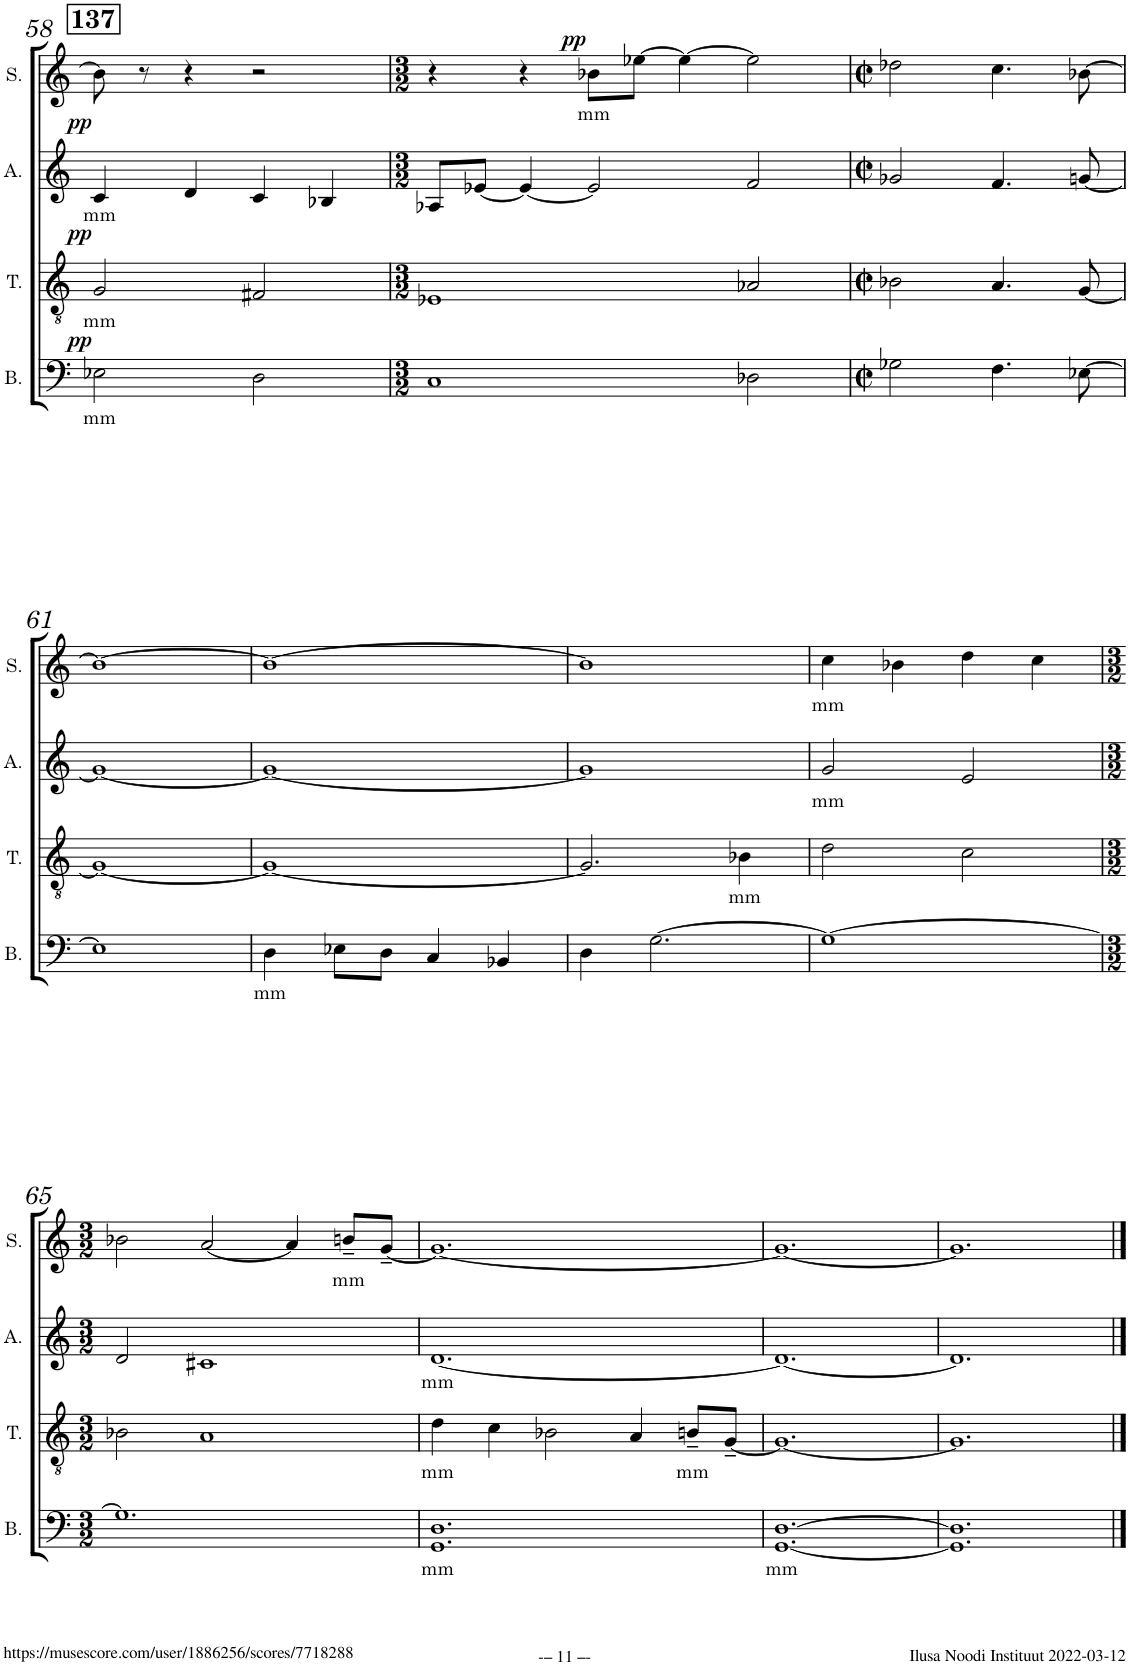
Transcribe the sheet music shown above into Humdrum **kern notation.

**kern	**text	**dynam	**kern	**text	**dynam	**kern	**text	**dynam	**kern	**text	**dynam
*part4	*part4	*part4	*part3	*part3	*part3	*part2	*part2	*part2	*part1	*part1	*part1
*staff4	*staff4	*staff4	*staff3	*staff3	*staff3	*staff2	*staff2	*staff2	*staff1	*staff1	*staff1
*I"B.	*	*	*I"T.	*	*	*I"A.	*	*	*I"S.	*	*
*I'B.	*	*	*I'T.	*	*	*I'A.	*	*	*I'S.	*	*
!!LO:PB:g=z
*clefF4	*	*	*clefGv2	*	*	*clefG2	*	*	*clefG2	*	*
*k[]	*	*	*k[]	*	*	*k[]	*	*	*k[]	*	*
*M2/2	*	*	*M2/2	*	*	*M2/2	*	*	*M2/2	*	*
*met(c|)	*	*	*met(c|)	*	*	*met(c|)	*	*	*met(c|)	*	*
!!LO:REH:place=s1:a:B:cj:fs=14:t=137
=58	=58	=58	=58	=58	=58	=58	=58	=58	=58	=58	=58
!	!LO:LY:b	!LO:DY:a	!	!LO:LY:b	!LO:DY:a	!	!LO:LY:b	!LO:DY:a	!	!	!
2E-X\	mm	pp	2G/	mm	pp	4c/	mm	pp	8b-\]	.	.
.	.	.	.	.	.	.	.	.	8r	.	.
.	.	.	.	.	.	4d/	.	.	4r	.	.
2D\	.	.	2F#X/	.	.	4c/	.	.	2r	.	.
.	.	.	.	.	.	4B-X/	.	.	.	.	.
=59	=59	=59	=59	=59	=59	=59	=59	=59	=59	=59	=59
*M3/2	*	*	*M3/2	*	*	*M3/2	*	*	*M3/2	*	*
1C	.	.	1E-X	.	.	8A-X/L	.	.	4r	.	.
.	.	.	.	.	.	[8e-X/J	.	.	.	.	.
.	.	.	.	.	.	4e-/_	.	.	4r	.	.
!	!	!	!	!	!	!	!	!	!	!LO:LY:b	!LO:DY:a
.	.	.	.	.	.	2e-/]	.	.	8b-X\L	mm	pp
.	.	.	.	.	.	.	.	.	[8ee-X\J	.	.
.	.	.	.	.	.	.	.	.	4ee-\_	.	.
2D-X\	.	.	2A-X/	.	.	2f/	.	.	2ee-\]	.	.
=60	=60	=60	=60	=60	=60	=60	=60	=60	=60	=60	=60
*M2/2	*	*	*M2/2	*	*	*M2/2	*	*	*M2/2	*	*
*met(c|)	*	*	*met(c|)	*	*	*met(c|)	*	*	*met(c|)	*	*
2G-X\	.	.	2B-X\	.	.	2g-X/	.	.	2dd-X\	.	.
4.F\	.	.	4.A/	.	.	4.f/	.	.	4.cc\	.	.
[8E-X\	.	.	[8G/	.	.	[8gn/	.	.	[8b-X\	.	.
!!LO:LB:g=z
=61	=61	=61	=61	=61	=61	=61	=61	=61	=61	=61	=61
1E-]	.	.	1G_	.	.	1g_	.	.	1b-_	.	.
=62	=62	=62	=62	=62	=62	=62	=62	=62	=62	=62	=62
!	!LO:LY:b	!	!	!	!	!	!	!	!	!	!
4D\	mm	.	1G_	.	.	1g_	.	.	1b-_	.	.
8E-X\L	.	.	.	.	.	.	.	.	.	.	.
8D\J	.	.	.	.	.	.	.	.	.	.	.
4C/	.	.	.	.	.	.	.	.	.	.	.
4BB-X/	.	.	.	.	.	.	.	.	.	.	.
=63	=63	=63	=63	=63	=63	=63	=63	=63	=63	=63	=63
4D\	.	.	2.G/]	.	.	1g]	.	.	1b-]	.	.
[2.G\	.	.	.	.	.	.	.	.	.	.	.
!	!	!	!	!LO:LY:b	!	!	!	!	!	!	!
.	.	.	4B-X\	mm	.	.	.	.	.	.	.
=64	=64	=64	=64	=64	=64	=64	=64	=64	=64	=64	=64
!	!	!	!	!	!	!	!LO:LY:b	!	!	!LO:LY:b	!
1G_	.	.	2d\	.	.	2g/	mm	.	4cc\	mm	.
.	.	.	.	.	.	.	.	.	4b-X\	.	.
.	.	.	2c\	.	.	2e/	.	.	4dd\	.	.
.	.	.	.	.	.	.	.	.	4cc\	.	.
!!LO:LB:g=z
=65	=65	=65	=65	=65	=65	=65	=65	=65	=65	=65	=65
*M3/2	*	*	*M3/2	*	*	*M3/2	*	*	*M3/2	*	*
1.G]	.	.	2B-X\	.	.	2d/	.	.	2b-X\	.	.
.	.	.	1A	.	.	1c#X	.	.	[2a/	.	.
.	.	.	.	.	.	.	.	.	4a/]	.	.
!	!	!	!	!	!	!	!	!	!	!LO:LY:b	!
.	.	.	.	.	.	.	.	.	8bn~/L	mm	.
.	.	.	.	.	.	.	.	.	[8g~/J	.	.
=66	=66	=66	=66	=66	=66	=66	=66	=66	=66	=66	=66
!	!LO:LY:b	!	!	!LO:LY:b	!	!	!LO:LY:b	!	!	!	!
1.GG 1.D	mm	.	4d\	mm	.	[1.d	mm	.	1.g_	.	.
.	.	.	4c\	.	.	.	.	.	.	.	.
.	.	.	2B-X\	.	.	.	.	.	.	.	.
.	.	.	4A/	.	.	.	.	.	.	.	.
!	!	!	!	!LO:LY:b	!	!	!	!	!	!	!
.	.	.	8Bn~/L	mm	.	.	.	.	.	.	.
.	.	.	[8G~/J	.	.	.	.	.	.	.	.
=67	=67	=67	=67	=67	=67	=67	=67	=67	=67	=67	=67
!	!LO:LY:b	!	!	!	!	!	!	!	!	!	!
[1.GG [1.D	mm	.	1.G_	.	.	1.d_	.	.	1.g_	.	.
=68	=68	=68	=68	=68	=68	=68	=68	=68	=68	=68	=68
1.GG] 1.D]	.	.	1.G]	.	.	1.d]	.	.	1.g]	.	.
==	==	==	==	==	==	==	==	==	==	==	==
*-	*-	*-	*-	*-	*-	*-	*-	*-	*-	*-	*-
